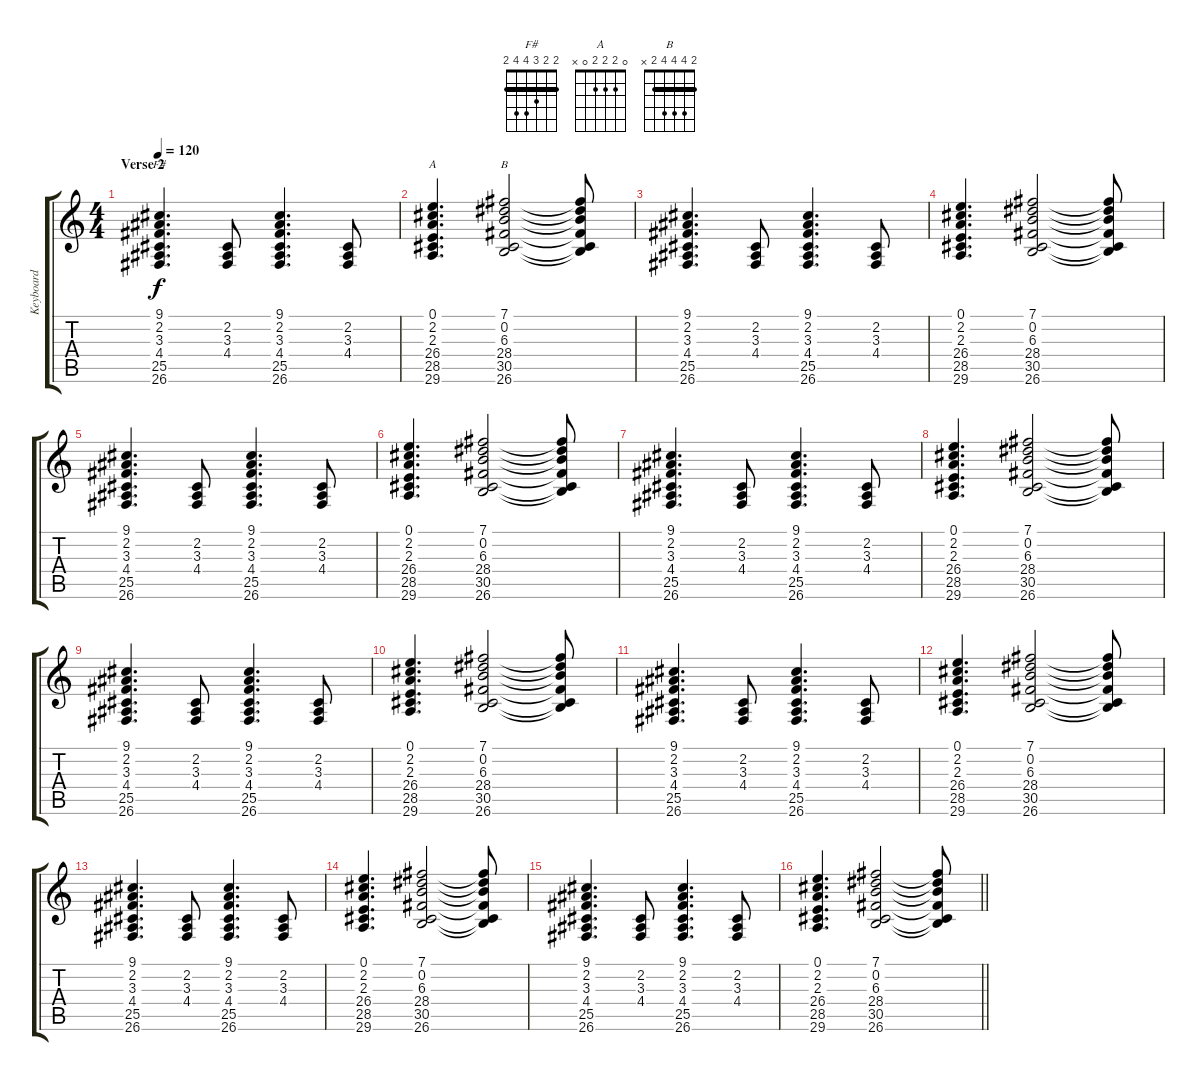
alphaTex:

\track ("Keyboard" "Keyboard") {instrument drawbarorgan}
\staff {score tabs}
\tuning (E4 B3 G3 D3 A2 E2) {hide}
\chord ("F#" 2 2 3 4 4 2) {barre 2}
\chord ("A" 0 2 2 2 0 x)
\chord ("B" 2 4 4 4 2 x) {barre 2}
\ts (4 4)
\section ("" "Verse 2")
\tempo 120
\clef g2
\ks c
(9.1 2.2 3.3 4.4 25.5 26.6).4{d ch "F#" dy f} (2.2 3.3 4.4).8 (9.1 2.2 3.3 4.4 25.5 26.6).4{d} (2.2 3.3 4.4).8 |
(0.1 2.2 2.3 26.4 28.5 29.6).4{d ch "A"} (7.1 0.2 6.3 28.4 30.5 26.6).2{ch "B"} (7.1{t} 0.2{t} 6.3{t} 28.4{t} 30.5{t} 26.6{t}).8 |
(9.1 2.2 3.3 4.4 25.5 26.6).4{d} (2.2 3.3 4.4).8 (9.1 2.2 3.3 4.4 25.5 26.6).4{d} (2.2 3.3 4.4).8 |
(0.1 2.2 2.3 26.4 28.5 29.6).4{d} (7.1 0.2 6.3 28.4 30.5 26.6).2 (7.1{t} 0.2{t} 6.3{t} 28.4{t} 30.5{t} 26.6{t}).8 |
(9.1 2.2 3.3 4.4 25.5 26.6).4{d} (2.2 3.3 4.4).8 (9.1 2.2 3.3 4.4 25.5 26.6).4{d} (2.2 3.3 4.4).8 |
(0.1 2.2 2.3 26.4 28.5 29.6).4{d} (7.1 0.2 6.3 28.4 30.5 26.6).2 (7.1{t} 0.2{t} 6.3{t} 28.4{t} 30.5{t} 26.6{t}).8 |
(9.1 2.2 3.3 4.4 25.5 26.6).4{d} (2.2 3.3 4.4).8 (9.1 2.2 3.3 4.4 25.5 26.6).4{d} (2.2 3.3 4.4).8 |
(0.1 2.2 2.3 26.4 28.5 29.6).4{d} (7.1 0.2 6.3 28.4 30.5 26.6).2 (7.1{t} 0.2{t} 6.3{t} 28.4{t} 30.5{t} 26.6{t}).8 |
(9.1 2.2 3.3 4.4 25.5 26.6).4{d} (2.2 3.3 4.4).8 (9.1 2.2 3.3 4.4 25.5 26.6).4{d} (2.2 3.3 4.4).8 |
(0.1 2.2 2.3 26.4 28.5 29.6).4{d} (7.1 0.2 6.3 28.4 30.5 26.6).2 (7.1{t} 0.2{t} 6.3{t} 28.4{t} 30.5{t} 26.6{t}).8 |
(9.1 2.2 3.3 4.4 25.5 26.6).4{d} (2.2 3.3 4.4).8 (9.1 2.2 3.3 4.4 25.5 26.6).4{d} (2.2 3.3 4.4).8 |
(0.1 2.2 2.3 26.4 28.5 29.6).4{d} (7.1 0.2 6.3 28.4 30.5 26.6).2 (7.1{t} 0.2{t} 6.3{t} 28.4{t} 30.5{t} 26.6{t}).8 |
(9.1 2.2 3.3 4.4 25.5 26.6).4{d} (2.2 3.3 4.4).8 (9.1 2.2 3.3 4.4 25.5 26.6).4{d} (2.2 3.3 4.4).8 |
(0.1 2.2 2.3 26.4 28.5 29.6).4{d} (7.1 0.2 6.3 28.4 30.5 26.6).2 (7.1{t} 0.2{t} 6.3{t} 28.4{t} 30.5{t} 26.6{t}).8 |
(9.1 2.2 3.3 4.4 25.5 26.6).4{d} (2.2 3.3 4.4).8 (9.1 2.2 3.3 4.4 25.5 26.6).4{d} (2.2 3.3 4.4).8 |
\barLineRight lightlight
(0.1 2.2 2.3 26.4 28.5 29.6).4{d} (7.1 0.2 6.3 28.4 30.5 26.6).2 (7.1{t} 0.2{t} 6.3{t} 28.4{t} 30.5{t} 26.6{t}).8
